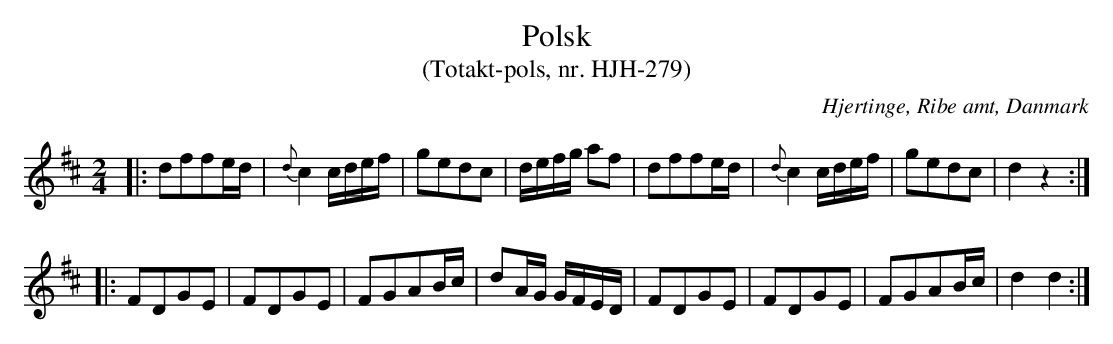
X:1
T:Polsk
T:(Totakt-pols, nr. HJH-279)
O:Hjertinge, Ribe amt, Danmark
M:2/4
L:1/8
K:D
|: dffe/d/ | {d}c2 c/d/e/f/ | gedc | d/e/f/g/ af | dffe/d/ | {d}c2 c/d/e/f/ | gedc | d2 z2 :|
|: FDGE | FDGE | FGAB/c/ | dA/G/ G/F/E/D/ | FDGE | FDGE | FGAB/c/ | d2 d2 :|
